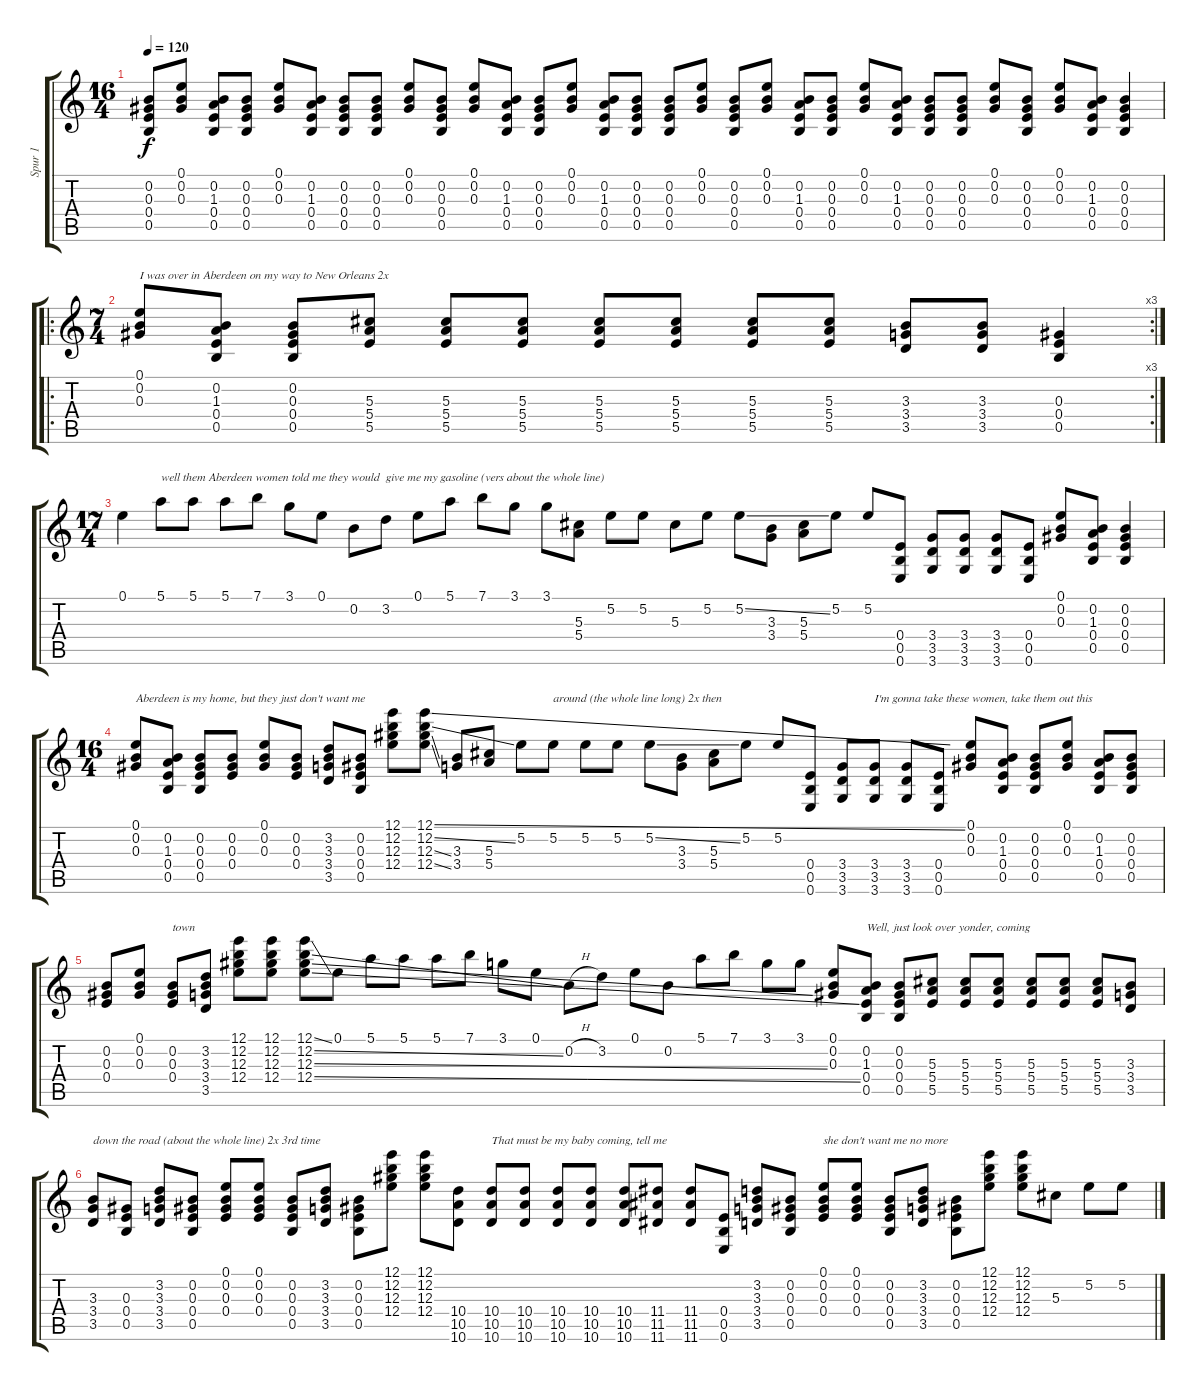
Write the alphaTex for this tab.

\track ("Spur 1" "Spur 1") {instrument acousticguitarsteel}
\staff {score tabs}
\tuning (E4 B3 Ab3 E3 B2 E2) {hide}
\ts (16 4)
\tempo 120
\clef g2
\ks c
(0.2 0.3 0.4 0.5).8{dy f instrument acousticguitarsteel} (0.1 0.2 0.3).8 (0.2 1.3 0.4 0.5).8 (0.2 0.3 0.4 0.5).8 (0.1 0.2 0.3).8 (0.2 1.3 0.4 0.5).8 (0.2 0.3 0.4 0.5).8 (0.2 0.3 0.4 0.5).8 (0.1 0.2 0.3).8 (0.2 0.3 0.4 0.5).8 (0.1 0.2 0.3).8 (0.2 1.3 0.4 0.5).8 (0.2 0.3 0.4 0.5).8 (0.1 0.2 0.3).8 (0.2 1.3 0.4 0.5).8 (0.2 0.3 0.4 0.5).8 (0.2 0.3 0.4 0.5).8 (0.1 0.2 0.3).8 (0.2 0.3 0.4 0.5).8 (0.1 0.2 0.3).8 (0.2 1.3 0.4 0.5).8 (0.2 0.3 0.4 0.5).8 (0.1 0.2 0.3).8 (0.2 1.3 0.4 0.5).8 (0.2 0.3 0.4 0.5).8 (0.2 0.3 0.4 0.5).8 (0.1 0.2 0.3).8 (0.2 0.3 0.4 0.5).8 (0.1 0.2 0.3).8 (0.2 1.3 0.4 0.5).8 (0.2 0.3 0.4 0.5).4 |
\ro
\rc 3
\ts (7 4)
(0.1 0.2 0.3).8{txt "I was over in Aberdeen on my way to New Orleans 2x"} (0.2 1.3 0.4 0.5).8 (0.2 0.3 0.4 0.5).8 (5.3 5.4 5.5).8 (5.3 5.4 5.5).8 (5.3 5.4 5.5).8 (5.3 5.4 5.5).8 (5.3 5.4 5.5).8 (5.3 5.4 5.5).8 (5.3 5.4 5.5).8 (3.3 3.4 3.5).8 (3.3 3.4 3.5).8 (0.3 0.4 0.5).4 |
\ts (17 4)
0.1.4 5.1.8{txt "well them Aberdeen women told me they would"} 5.1.8 5.1.8 7.1.8 3.1.8 0.1.8 0.2.8 3.2.8{txt "give me my gasoline (vers about the whole line)"} 0.1.8 5.1.8 7.1.8 3.1.8 3.1.8 (5.3 5.4).8 5.2.8 5.2.8 5.3.8 5.2.8 5.2{ss}.8 (3.3 3.4).8 (5.3 5.4).8 5.2.8 5.2.8 (0.4 0.5 0.6).8 (3.4 3.5 3.6).8 (3.4 3.5 3.6).8 (3.4 3.5 3.6).8 (0.4 0.5 0.6).8 (0.1 0.2 0.3).8 (0.2 1.3 0.4 0.5).8 (0.2 0.3 0.4 0.5).4 |
\ts (16 4)
(0.1 0.2 0.3).8{txt "Aberdeen is my home, but they just don't want me "} (0.2 1.3 0.4 0.5).8 (0.2 0.3 0.4 0.5).8 (0.2 0.3 0.4).8 (0.1 0.2 0.3).8 (0.2 0.3 0.4).8 (3.2 3.3 3.4 3.5).8 (0.2 0.3 0.4 0.5).8 (12.1 12.2 12.3 12.4).8 (12.1{ss} 12.2{ss} 12.3{ss} 12.4{ss}).8 (3.3 3.4).8 (5.3 5.4).8 5.2.8 5.2.8{txt "around (the whole line long) 2x then"} 5.2.8 5.2.8 5.2{ss}.8 (3.3 3.4).8 (5.3 5.4).8 5.2.8 5.2.8 (0.4 0.5 0.6).8 (3.4 3.5 3.6).8 (3.4 3.5 3.6).8{txt "I'm gonna take these women, take them out this"} (3.4 3.5 3.6).8 (0.4 0.5 0.6).8 (0.1 0.2 0.3).8 (0.2 1.3 0.4 0.5).8 (0.2 0.3 0.4 0.5).8 (0.1 0.2 0.3).8 (0.2 1.3 0.4 0.5).8 (0.2 0.3 0.4 0.5).8 |
(0.2 0.3 0.4).8 (0.1 0.2 0.3).8 (0.2 0.3 0.4).8{txt "town"} (3.2 3.3 3.4 3.5).8 (12.1 12.2 12.3 12.4).8 (12.1 12.2 12.3 12.4).8 (12.1{ss} 12.2{ss} 12.3{ss} 12.4{ss}).8 0.1.8 5.1.8 5.1.8 5.1.8 7.1.8 3.1.8 0.1.8 0.2{h}.8 3.2.8 0.1.8 0.2.8 5.1.8 7.1.8 3.1.8 3.1.8 (0.1 0.2 0.3).8 (0.2 1.3 0.4 0.5).8{txt "Well, just look over yonder, coming"} (0.2 0.3 0.4 0.5).8 (5.3 5.4 5.5).8 (5.3 5.4 5.5).8 (5.3 5.4 5.5).8 (5.3 5.4 5.5).8 (5.3 5.4 5.5).8 (5.3 5.4 5.5).8 (3.3 3.4 3.5).8 |
(3.3 3.4 3.5).8{txt "down the road (about the whole line) 2x 3rd time"} (0.3 0.4 0.5).8 (3.2 3.3 3.4 3.5).8 (0.2 0.3 0.4 0.5).8 (0.1 0.2 0.3 0.4).8 (0.1 0.2 0.3 0.4).8 (0.2 0.3 0.4 0.5).8 (3.2 3.3 3.4 3.5).8 (0.2 0.3 0.4 0.5).8 (12.1 12.2 12.3 12.4).8 (12.1 12.2 12.3 12.4).8 (10.4 10.5 10.6).8 (10.4 10.5 10.6).8{txt "That must be my baby coming, tell me "} (10.4 10.5 10.6).8 (10.4 10.5 10.6).8 (10.4 10.5 10.6).8 (10.4 10.5 10.6).8 (11.4 11.5 11.6).8 (11.4 11.5 11.6).8 (0.4 0.5 0.6).8 (3.2 3.3 3.4 3.5).8 (0.2 0.3 0.4 0.5).8 (0.1 0.2 0.3 0.4).8{txt "she don't want me no more"} (0.1 0.2 0.3 0.4).8 (0.2 0.3 0.4 0.5).8 (3.2 3.3 3.4 3.5).8 (0.2 0.3 0.4 0.5).8 (12.1 12.2 12.3 12.4).8 (12.1 12.2 12.3 12.4).8 5.3.8 5.2.8 5.2.8
